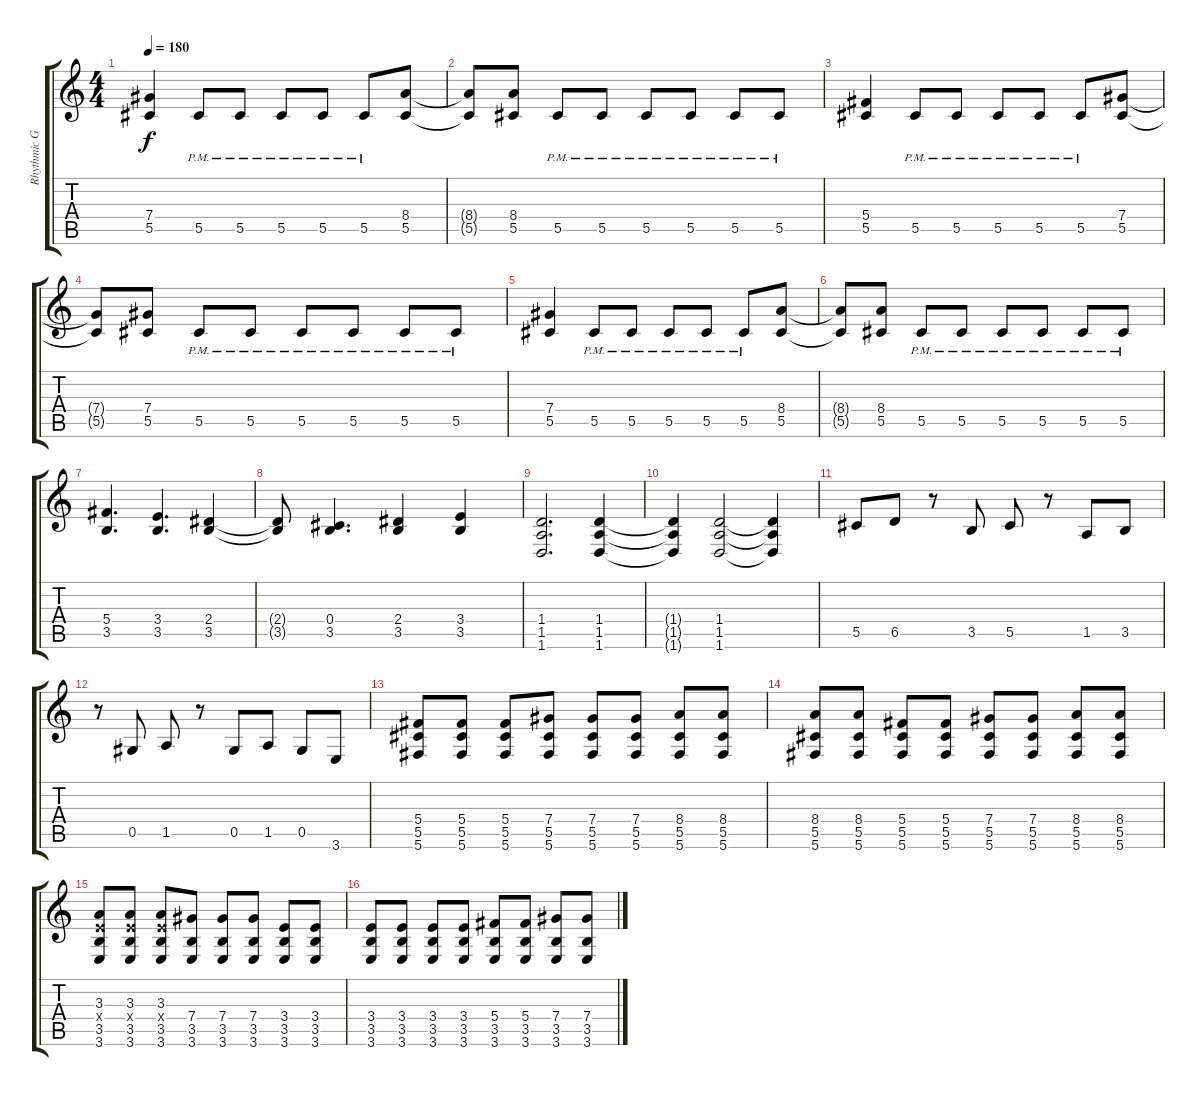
\track ("Rhythmic Guitar" "Rhythmic G") {instrument distortionguitar}
\staff {score tabs}
\tuning (Eb4 Bb3 Gb3 Db3 Ab2 Db2) {hide}
\ts (4 4)
\tempo 180
\clef g2
\ks c
(7.4 5.5).4{dy f} 5.5{pm}.8 5.5{pm}.8 5.5{pm}.8 5.5{pm}.8 5.5{pm}.8 (8.4 5.5).8 |
(8.4{t} 5.5{t}).8 (8.4 5.5).8 5.5{pm}.8 5.5{pm}.8 5.5{pm}.8 5.5{pm}.8 5.5{pm}.8 5.5{pm}.8 |
(5.4 5.5).4 5.5{pm}.8 5.5{pm}.8 5.5{pm}.8 5.5{pm}.8 5.5{pm}.8 (7.4 5.5).8 |
(7.4{t} 5.5{t}).8 (7.4 5.5).8 5.5{pm}.8 5.5{pm}.8 5.5{pm}.8 5.5{pm}.8 5.5{pm}.8 5.5{pm}.8 |
(7.4 5.5).4 5.5{pm}.8 5.5{pm}.8 5.5{pm}.8 5.5{pm}.8 5.5{pm}.8 (8.4 5.5).8 |
(8.4{t} 5.5{t}).8 (8.4 5.5).8 5.5{pm}.8 5.5{pm}.8 5.5{pm}.8 5.5{pm}.8 5.5{pm}.8 5.5{pm}.8 |
(5.4 3.5).4{d} (3.4 3.5).4{d} (2.4 3.5).4 |
(2.4{t} 3.5{t}).8 (0.4 3.5).4{d} (2.4 3.5).4 (3.4 3.5).4 |
(1.4 1.5 1.6).2{d} (1.4 1.5 1.6).4 |
(1.4{t} 1.5{t} 1.6{t}).4 (1.4 1.5 1.6).2 (1.4{t} 1.5{t} 1.6{t}).4 |
5.5.8 6.5.8 r.8 3.5.8 5.5.8 r.8 1.5.8 3.5.8 |
r.8 0.5.8 1.5.8 r.8 0.5.8 1.5.8 0.5.8 3.6.8 |
(5.4 5.5 5.6).8 (5.4 5.5 5.6).8 (5.4 5.5 5.6).8 (7.4 5.5 5.6).8 (7.4 5.5 5.6).8 (7.4 5.5 5.6).8 (8.4 5.5 5.6).8 (8.4 5.5 5.6).8 |
(8.4 5.5 5.6).8 (8.4 5.5 5.6).8 (5.4 5.5 5.6).8 (5.4 5.5 5.6).8 (7.4 5.5 5.6).8 (7.4 5.5 5.6).8 (8.4 5.5 5.6).8 (8.4 5.5 5.6).8 |
(3.3 3.4{x} 3.5 3.6).8 (3.3 3.4{x} 3.5 3.6).8 (3.3 3.4{x} 3.5 3.6).8 (7.4 3.5 3.6).8 (7.4 3.5 3.6).8 (7.4 3.5 3.6).8 (3.4 3.5 3.6).8 (3.4 3.5 3.6).8 |
(3.4 3.5 3.6).8 (3.4 3.5 3.6).8 (3.4 3.5 3.6).8 (3.4 3.5 3.6).8 (5.4 3.5 3.6).8 (5.4 3.5 3.6).8 (7.4 3.5 3.6).8 (7.4 3.5 3.6).8
